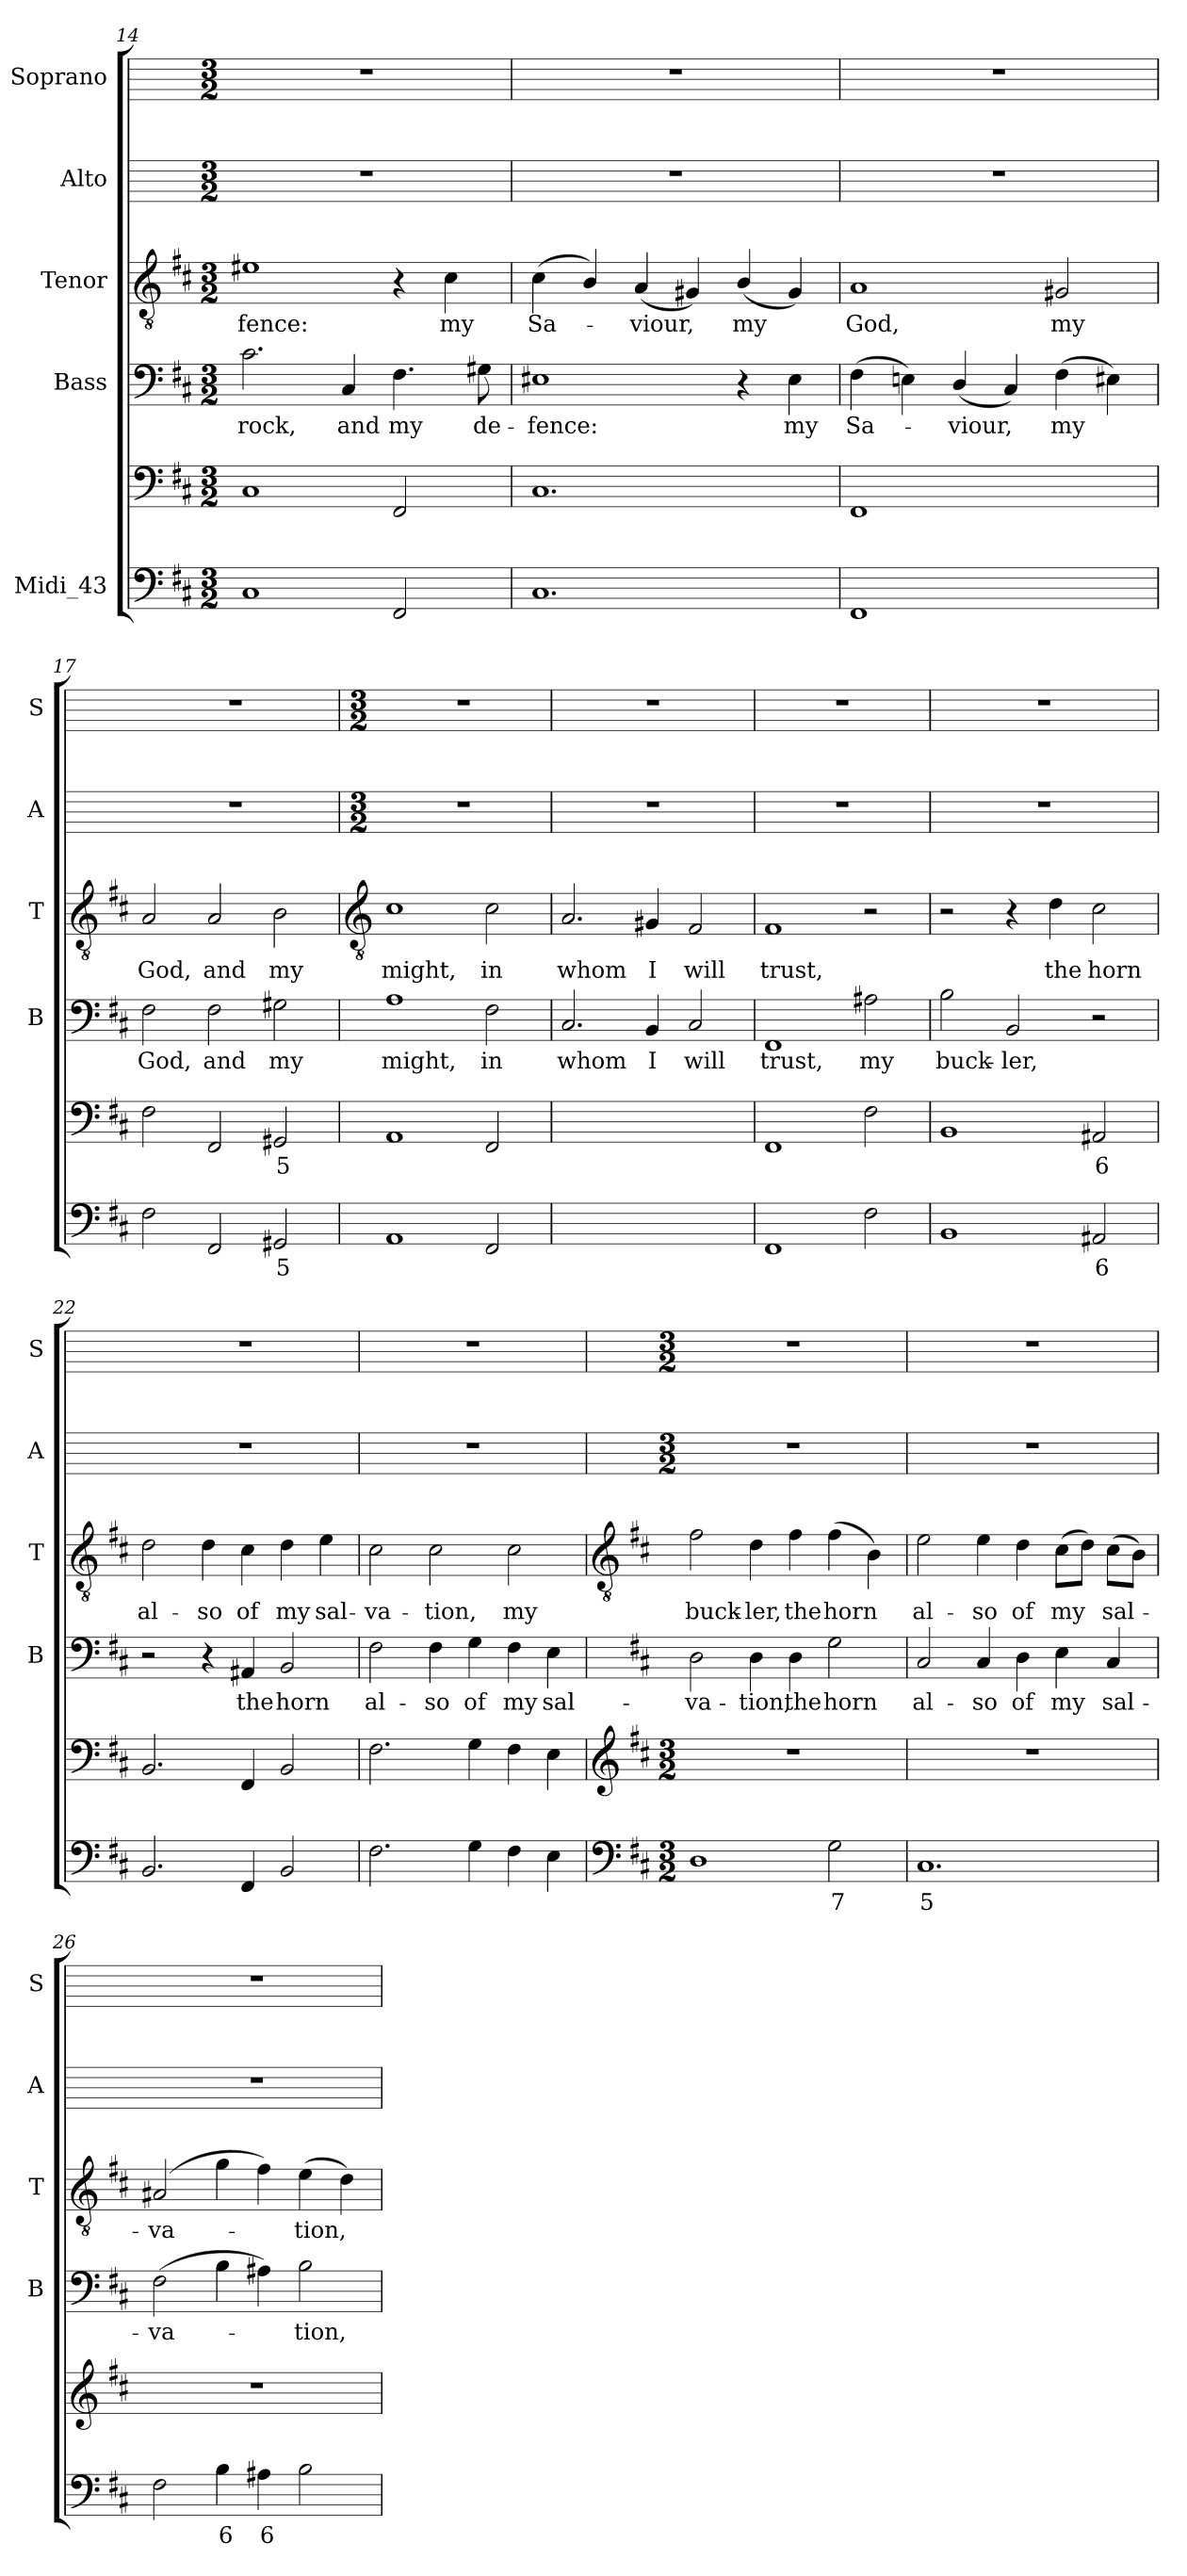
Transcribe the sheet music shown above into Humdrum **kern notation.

**kern	**text	**text	**kern	**text	**text	**kern	**text	**kern	**text	**kern	**kern
*part5	*part5	*part5	*part5	*part5	*part5	*part4	*part4	*part3	*part3	*part2	*part1
*staff6	*staff6	*staff6	*staff5	*staff5	*staff5	*staff4	*staff4	*staff3	*staff3	*staff2	*staff1
*I"Midi_43	*	*	*	*	*	*I"Bass	*	*I"Tenor	*	*I"Alto	*I"Soprano
*	*	*	*	*	*	*I'B	*	*I'T	*	*I'A	*I'S
*	*	*	*clefF4	*	*	*clefF4	*	*clefGv2	*	*	*
*k[f#c#]	*	*	*k[f#c#]	*	*	*k[f#c#]	*	*k[f#c#]	*	*	*
*D:	*	*	*D:	*	*	*D:	*	*D:	*	*	*
*M3/2	*	*	*M3/2	*	*	*M3/2	*	*M3/2	*	*M3/2	*M3/2
=14	=14	=14	=14	=14	=14	=14	=14	=14	=14	=14	=14
!	!	!	!	!	!	!	!LO:LY:b	!	!LO:LY:b	!	!
1C#	.	.	1C#	.	.	2.c#	rock,	1e#X	-fence:	1.r	1.r
!	!	!	!	!	!	!	!LO:LY:b	!	!	!	!
.	.	.	.	.	.	4C#	and	.	.	.	.
!	!	!	!	!	!	!	!LO:LY:b	!	!	!	!
2FF#	.	.	2FF#	.	.	4.F#	my	4r	.	.	.
!	!	!	!	!	!	!	!	!	!LO:LY:b	!	!
.	.	.	.	.	.	.	.	4c#	my	.	.
!	!	!	!	!	!	!	!LO:LY:b	!	!	!	!
.	.	.	.	.	.	8G#X	de-	.	.	.	.
=15	=15	=15	=15	=15	=15	=15	=15	=15	=15	=15	=15
!	!	!	!	!	!	!	!LO:LY:b	!	!LO:LY:b	!	!
1.C#	.	.	1.C#	.	.	1E#X	-fence:	(<4c#	Sa-	1.r	1.r
.	.	.	.	.	.	.	.	4B/)	.	.	.
!	!	!	!	!	!	!	!	!	!LO:LY:b	!	!
.	.	.	.	.	.	.	.	(<4A	viour,	.	.
.	.	.	.	.	.	.	.	4G#X)	.	.	.
!	!	!	!	!	!	!	!	!	!LO:LY:b	!	!
.	.	.	.	.	.	4r	.	(<4B/	my	.	.
!	!	!	!	!	!	!	!LO:LY:b	!	!	!	!
.	.	.	.	.	.	4E#	my	4G#)	.	.	.
=16	=16	=16	=16	=16	=16	=16	=16	=16	=16	=16	=16
!	!	!	!	!	!	!	!LO:LY:b	!	!LO:LY:b	!	!
1FF#	.	.	1FF#	.	.	(>4F#	Sa-	1A	God,	1.r	1.r
.	.	.	.	.	.	4En)	.	.	.	.	.
!	!	!	!	!	!	!	!LO:LY:b	!	!	!	!
.	.	.	.	.	.	(<4D/	viour,	.	.	.	.
.	.	.	.	.	.	4C#)	.	.	.	.	.
!	!LO:LY:b	!	!	!LO:LY:b	!	!	!LO:LY:b	!	!LO:LY:b	!	!
[4C#yy	4	.	[4C#yy	4	.	(>4F#	my	2G#X	my	.	.
!	!LO:LY:b	!	!	!LO:LY:b	!	!	!	!	!	!	!
4C#yy]	3	.	4C#yy]	3	.	4E#X)	.	.	.	.	.
=17	=17	=17	=17	=17	=17	=17	=17	=17	=17	=17	=17
!	!	!	!	!	!	!	!LO:LY:b	!	!LO:LY:b	!	!
2F#	.	.	2F#	.	.	2F#	God,	2A	God,	1.r	1.r
!	!	!	!	!	!	!	!LO:LY:b	!	!LO:LY:b	!	!
2FF#	.	.	2FF#	.	.	2F#	and	2A	and	.	.
!	!LO:LY:b	!	!	!LO:LY:b	!	!	!LO:LY:b	!	!LO:LY:b	!	!
2GG#X	5	.	2GG#X	5	.	2G#X	my	2B	my	.	.
!!LO:LB:g=z
=18	=18	=18	=18	=18	=18	=18	=18	=18	=18	=18	=18
*	*	*	*	*	*	*	*	*clefGv2	*	*	*
*	*	*	*	*	*	*	*	*	*	*M3/2	*M3/2
!	!	!	!	!	!	!	!LO:LY:b	!	!LO:LY:b	!	!
1AA	.	.	1AA	.	.	1A	might,	1c#	might,	1.r	1.r
!	!	!	!	!	!	!	!LO:LY:b	!	!LO:LY:b	!	!
2FF#	.	.	2FF#	.	.	2F#	in	2c#	in	.	.
=19	=19	=19	=19	=19	=19	=19	=19	=19	=19	=19	=19
!	!LO:LY:b	!LO:LY:b	!	!LO:LY:b	!LO:LY:b	!	!LO:LY:b	!	!LO:LY:b	!	!
[1C#yy	6	4	[1C#yy	6	4	2.C#	whom	2.A	whom	1.r	1.r
!	!	!	!	!	!	!	!LO:LY:b	!	!LO:LY:b	!	!
.	.	.	.	.	.	4BB	I	4G#X	I	.	.
!	!LO:LY:b	!LO:LY:b	!	!LO:LY:b	!LO:LY:b	!	!LO:LY:b	!	!LO:LY:b	!	!
2C#yy]	5	3	2C#yy]	5	3	2C#	will	2F#	will	.	.
=20	=20	=20	=20	=20	=20	=20	=20	=20	=20	=20	=20
!	!	!	!	!	!	!	!LO:LY:b	!	!LO:LY:b	!	!
1FF#	.	.	1FF#	.	.	1FF#	trust,	1F#	trust,	1.r	1.r
!	!	!	!	!	!	!	!LO:LY:b	!	!	!	!
2F#	.	.	2F#	.	.	2A#X	my	2r	.	.	.
=21	=21	=21	=21	=21	=21	=21	=21	=21	=21	=21	=21
!	!	!	!	!	!	!	!LO:LY:b	!	!	!	!
1BB	.	.	1BB	.	.	2B	buck-	2r	.	1.r	1.r
!	!	!	!	!	!	!	!LO:LY:b	!	!	!	!
.	.	.	.	.	.	2BB	-ler,	4r	.	.	.
!	!	!	!	!	!	!	!	!	!LO:LY:b	!	!
.	.	.	.	.	.	.	.	4d	the	.	.
!	!LO:LY:b	!	!	!LO:LY:b	!	!	!	!	!LO:LY:b	!	!
2AA#X	6	.	2AA#X	6	.	2r	.	2c#	horn	.	.
=22	=22	=22	=22	=22	=22	=22	=22	=22	=22	=22	=22
!	!	!	!	!	!	!	!	!	!LO:LY:b	!	!
2.BB	.	.	2.BB	.	.	2r	.	2d	al-	1.r	1.r
!	!	!	!	!	!	!	!	!	!LO:LY:b	!	!
.	.	.	.	.	.	4r	.	4d	-so	.	.
!	!	!	!	!	!	!	!LO:LY:b	!	!LO:LY:b	!	!
4FF#	.	.	4FF#	.	.	4AA#X	the	4c#	of	.	.
!	!	!	!	!	!	!	!LO:LY:b	!	!LO:LY:b	!	!
2BB	.	.	2BB	.	.	2BB	horn	4d	my	.	.
!	!	!	!	!	!	!	!	!	!LO:LY:b	!	!
.	.	.	.	.	.	.	.	4e	sal-	.	.
=23	=23	=23	=23	=23	=23	=23	=23	=23	=23	=23	=23
!	!LO:LY:b	!	!	!LO:LY:b	!	!	!LO:LY:b	!	!LO:LY:b	!	!
2.F#	.	.	2.F#	.	.	2F#	al-	2c#	-va-	1.r	1.r
!	!	!	!	!	!	!	!LO:LY:b	!	!LO:LY:b	!	!
.	.	.	.	.	.	4F#	-so	2c#	-tion,	.	.
!	!	!	!	!	!	!	!LO:LY:b	!	!	!	!
4G	.	.	4G	.	.	4G	of	.	.	.	.
!	!LO:LY:b	!	!	!LO:LY:b	!	!	!LO:LY:b	!	!LO:LY:b	!	!
4F#	.	.	4F#	.	.	4F#	my	2c#	my	.	.
!	!	!	!	!	!	!	!LO:LY:b	!	!	!	!
4E	.	.	4E	.	.	4E	sal-	.	.	.	.
!!LO:LB:g=z
=24	=24	=24	=24	=24	=24	=24	=24	=24	=24	=24	=24
*clefF4	*	*	*clefG2	*	*	*	*	*clefGv2	*	*	*
*k[f#c#]	*	*	*k[f#c#]	*	*	*	*	*	*	*	*
*D:	*	*	*D:	*	*	*	*	*	*	*	*
*M3/2	*	*	*M3/2	*	*	*	*	*	*	*M3/2	*M3/2
!	!	!	!LO:N:vis=1	!	!	!	!LO:LY:b	!	!LO:LY:b	!	!
1D	.	.	1.r	.	.	2D	-va-	2f#	buck-	1.r	1.r
!	!	!	!	!	!	!	!LO:LY:b	!	!LO:LY:b	!	!
.	.	.	.	.	.	4D	-tion,	4d	-ler,	.	.
!	!	!	!	!	!	!	!LO:LY:b	!	!LO:LY:b	!	!
.	.	.	.	.	.	4D	the	4f#	the	.	.
!	!LO:LY:b	!	!	!	!	!	!LO:LY:b	!	!LO:LY:b	!	!
2G	7	.	.	.	.	2G	horn	(>4f#	horn	.	.
.	.	.	.	.	.	.	.	4B)	.	.	.
=25	=25	=25	=25	=25	=25	=25	=25	=25	=25	=25	=25
!	!LO:LY:b	!	!LO:N:vis=1	!	!	!	!LO:LY:b	!	!LO:LY:b	!	!
1.C#	5	.	1.r	.	.	2C#	al-	2e	al-	1.r	1.r
!	!	!	!	!	!	!	!LO:LY:b	!	!LO:LY:b	!	!
.	.	.	.	.	.	4C#	-so	4e	-so	.	.
!	!	!	!	!	!	!	!LO:LY:b	!	!LO:LY:b	!	!
.	.	.	.	.	.	4D	of	4d	of	.	.
!	!	!	!	!	!	!	!LO:LY:b	!	!LO:LY:b	!	!
.	.	.	.	.	.	4E	my	(>8c#L	my	.	.
.	.	.	.	.	.	.	.	8dJ)	.	.	.
!	!	!	!	!	!	!	!LO:LY:b	!	!LO:LY:b	!	!
.	.	.	.	.	.	4C#	sal-	(>8c#L	sal-	.	.
.	.	.	.	.	.	.	.	8BJ)	.	.	.
=26	=26	=26	=26	=26	=26	=26	=26	=26	=26	=26	=26
!	!	!	!LO:N:vis=1	!	!	!	!LO:LY:b	!	!LO:LY:b	!	!
2F#	.	.	1.r	.	.	(>2F#	-va-	(<2A#X	va-	1.r	1.r
!	!LO:LY:b	!	!	!	!	!	!	!	!	!	!
4B	6	.	.	.	.	4B	.	4g	.	.	.
!	!LO:LY:b	!	!	!	!	!	!	!	!	!	!
4A#X	6	.	.	.	.	4A#X)	.	4f#)	.	.	.
!	!	!	!	!	!	!	!LO:LY:b	!	!LO:LY:b	!	!
2B	.	.	.	.	.	2B	tion,	(>4e	tion,	.	.
.	.	.	.	.	.	.	.	4d)	.	.	.
=	=	=	=	=	=	=	=	=	=	=	=
*-	*-	*-	*-	*-	*-	*-	*-	*-	*-	*-	*-
